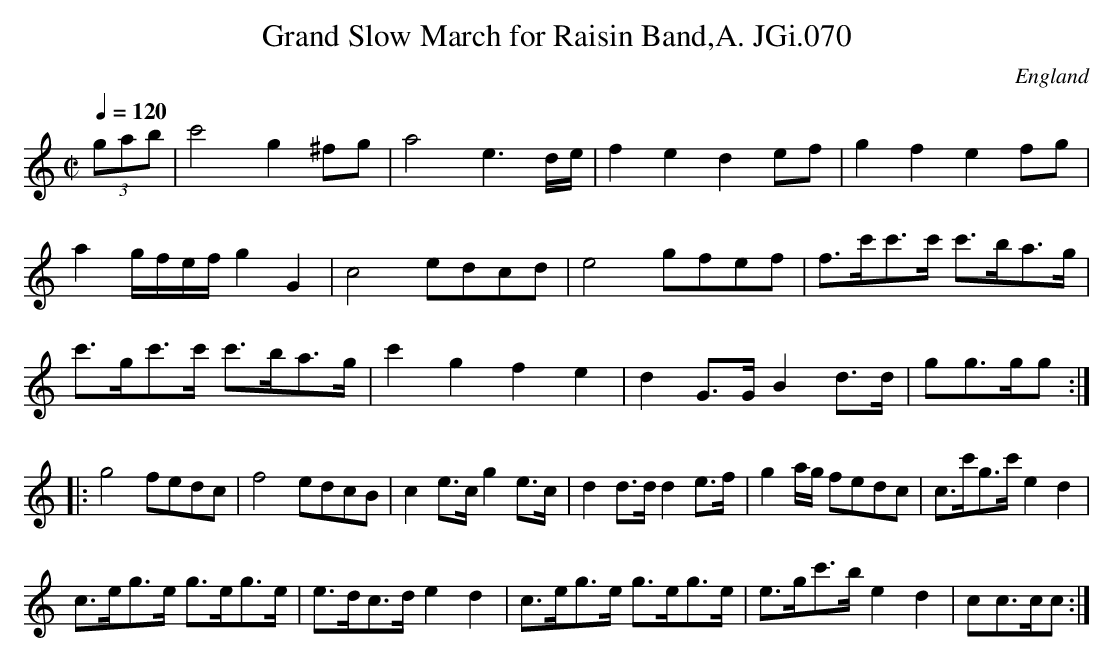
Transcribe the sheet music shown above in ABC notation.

X:1
T:Grand Slow March for Raisin Band,A. JGi.070
O:England
M:C|
L:1/8
Q:1/4=120
K:C major
(3gab|c'4g2^fg|a4e3d/e/|f2e2d2 ef|g2f2e2 fg|
a2 g/f/e/f/ g2G2|c4 edcd|e4 gfef|f>c'c'>c' c'>ba>g|
c'>gc'>c' c'>ba>g|c'2g2f2e2|d2G>GB2d>d|gg>gg:|
|:g4fedc|f4edcB|c2e>cg2e>c|d2d>dd2e>f|g2a/g/ fedc|c>c'g>c' e2d2|
c>eg>e g>eg>e|e>dc>d e2d2|c>eg>e g>eg>e|e>gc'>be2d2|cc>cc:|
